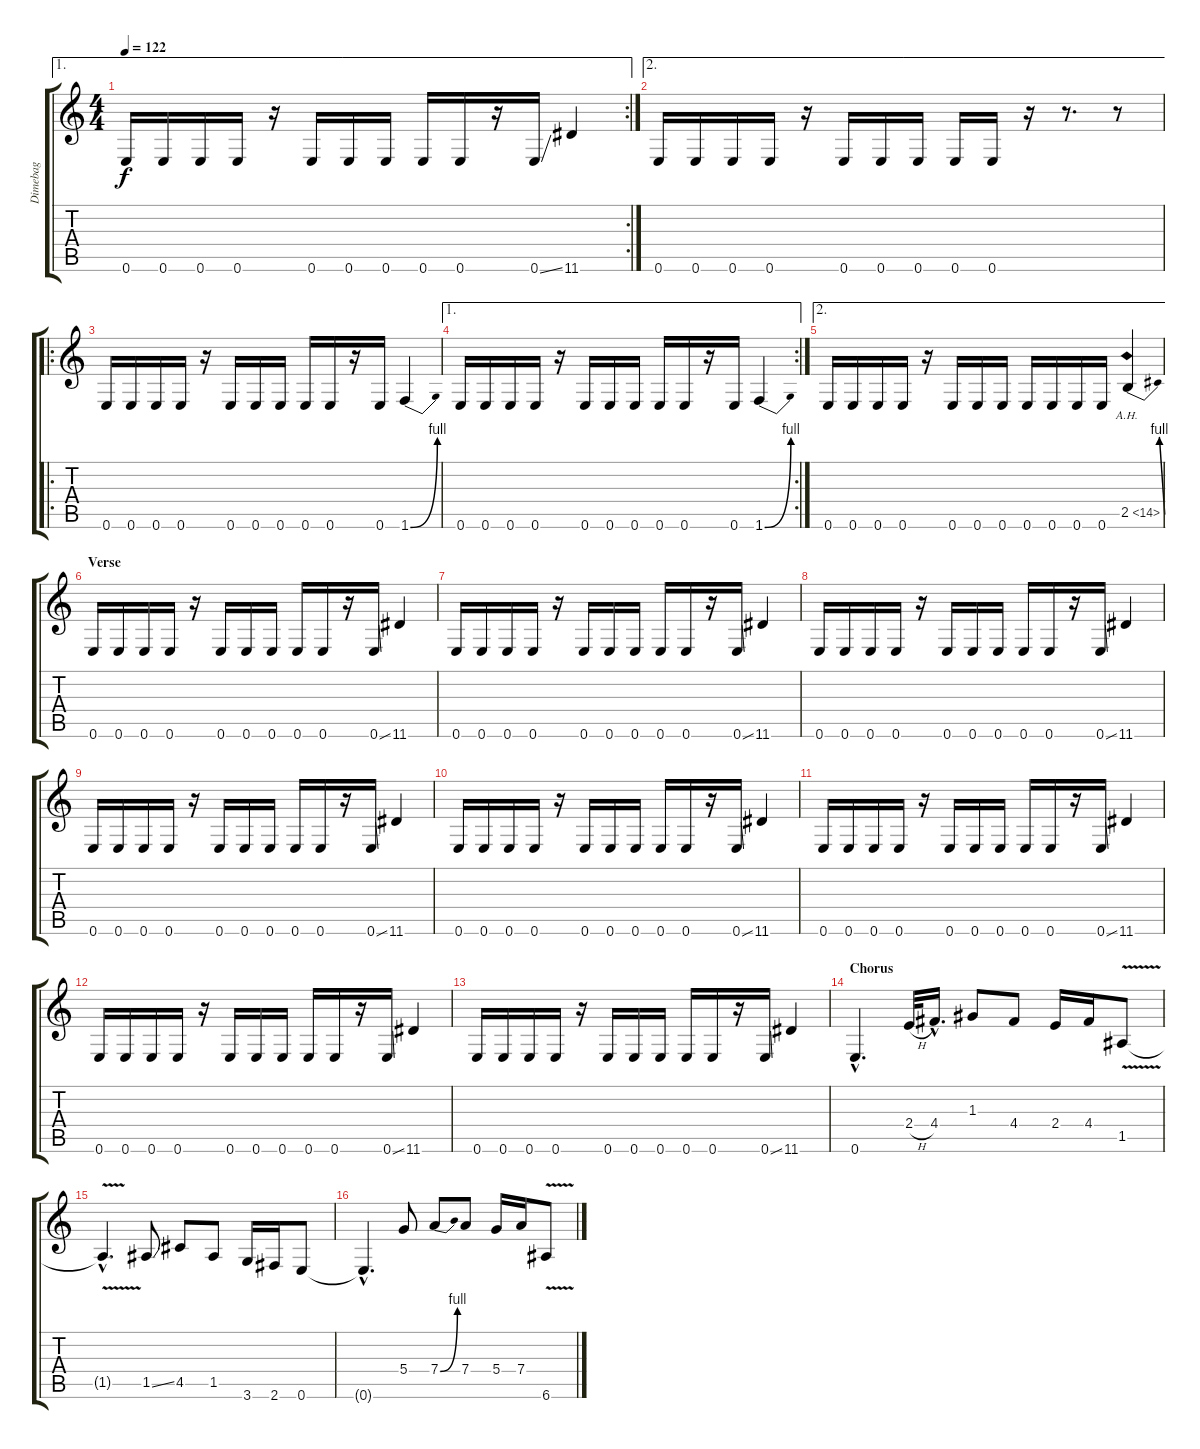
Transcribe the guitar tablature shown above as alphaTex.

\track ("Dimebag" "Dimebag") {instrument distortionguitar}
\staff {score tabs}
\tuning (E4 B3 G3 D3 A2 E2) {hide}
\ae 1
\rc 2
\ts (4 4)
\tempo 122
\clef g2
\ks c
0.6.16{dy f} 0.6.16 0.6.16 0.6.16 r.16 0.6.16 0.6.16 0.6.16 0.6.16 0.6.16 r.16 0.6{ss}.16 11.6.4 |
\ae 2
0.6.16 0.6.16 0.6.16 0.6.16 r.16 0.6.16 0.6.16 0.6.16 0.6.16 0.6.16 r.16 r.8{d} r.8 |
\ro
0.6.16 0.6.16 0.6.16 0.6.16 r.16 0.6.16 0.6.16 0.6.16 0.6.16 0.6.16 r.16 0.6.16 1.6{be (bend 0 0 60 4)}.4 |
\ae 1
\rc 2
0.6.16 0.6.16 0.6.16 0.6.16 r.16 0.6.16 0.6.16 0.6.16 0.6.16 0.6.16 r.16 0.6.16 1.6{be (bend 0 0 60 4)}.4 |
\ae 2
0.6.16 0.6.16 0.6.16 0.6.16 r.16 0.6.16 0.6.16 0.6.16 0.6.16 0.6.16 0.6.16 0.6.16 2.5{be (bend 0 0 60 4) ah 12}.4 |
\section ("" "Verse")
0.6.16 0.6.16 0.6.16 0.6.16 r.16 0.6.16 0.6.16 0.6.16 0.6.16 0.6.16 r.16 0.6{ss}.16 11.6.4 |
0.6.16 0.6.16 0.6.16 0.6.16 r.16 0.6.16 0.6.16 0.6.16 0.6.16 0.6.16 r.16 0.6{ss}.16 11.6.4 |
0.6.16 0.6.16 0.6.16 0.6.16 r.16 0.6.16 0.6.16 0.6.16 0.6.16 0.6.16 r.16 0.6{ss}.16 11.6.4 |
0.6.16 0.6.16 0.6.16 0.6.16 r.16 0.6.16 0.6.16 0.6.16 0.6.16 0.6.16 r.16 0.6{ss}.16 11.6.4 |
0.6.16 0.6.16 0.6.16 0.6.16 r.16 0.6.16 0.6.16 0.6.16 0.6.16 0.6.16 r.16 0.6{ss}.16 11.6.4 |
0.6.16 0.6.16 0.6.16 0.6.16 r.16 0.6.16 0.6.16 0.6.16 0.6.16 0.6.16 r.16 0.6{ss}.16 11.6.4 |
0.6.16 0.6.16 0.6.16 0.6.16 r.16 0.6.16 0.6.16 0.6.16 0.6.16 0.6.16 r.16 0.6{ss}.16 11.6.4 |
0.6.16 0.6.16 0.6.16 0.6.16 r.16 0.6.16 0.6.16 0.6.16 0.6.16 0.6.16 r.16 0.6{ss}.16 11.6.4 |
\section ("" "Chorus")
0.6{hac}.4{d} 2.4{h}.32 4.4{hac}.16{d} 1.3.8 4.4.8 2.4.16 4.4.16 1.5{v}.8 |
1.5{hac t}.4{d} 1.5{ss}.8 4.5.8 1.5.8 3.6.16 2.6.16 0.6.8 |
0.6{hac t}.4{d} 5.4.8 7.4{be (bend 0 0 60 4)}.8 7.4.8 5.4.16 7.4.16 6.6{v}.8
